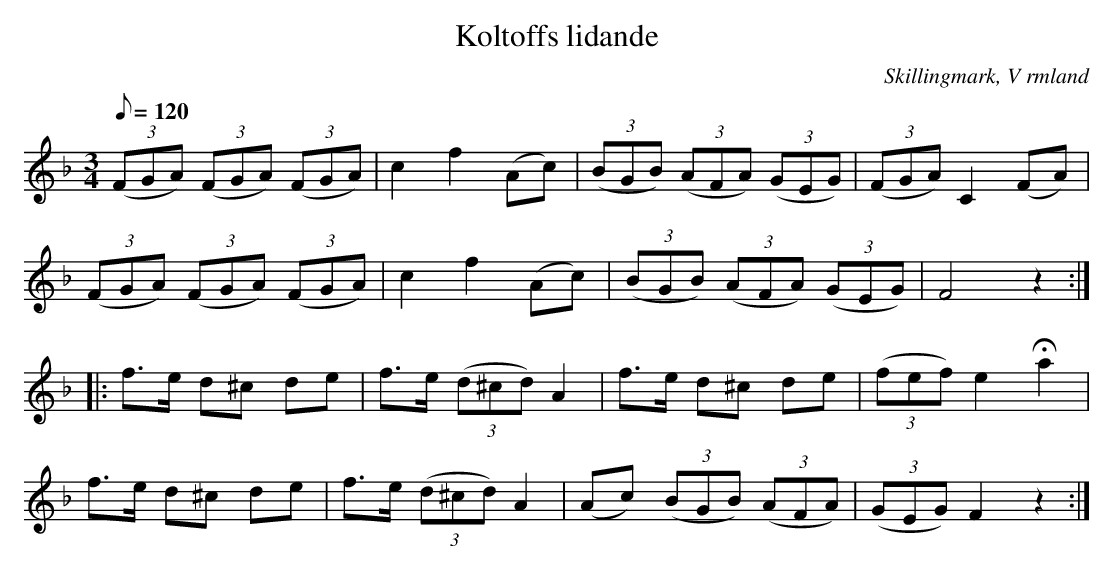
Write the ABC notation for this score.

X:1
T:Koltoffs lidande
O:Skillingmark, V rmland
M:3/4
L:1/8
Q:120
K:F
((3FGA) ((3FGA) ((3FGA) | c2 f2 (Ac) | ((3BGB) ((3AFA) ((3GEG) | ((3FGA) C2 (FA) |
((3FGA) ((3FGA) ((3FGA) | c2 f2 (Ac) | ((3BGB) ((3AFA) ((3GEG) | F4 z2 :|
K:Dm
|: f>e d^c de | f>e ((3d^cd) A2 | f>e d^c de | ((3fef) e2 +fermata+a2 |
f>e d^c de | f>e ((3d^cd) A2 | (Ac) ((3BGB) ((3AFA) | ((3GEG) F2 z2 :|
